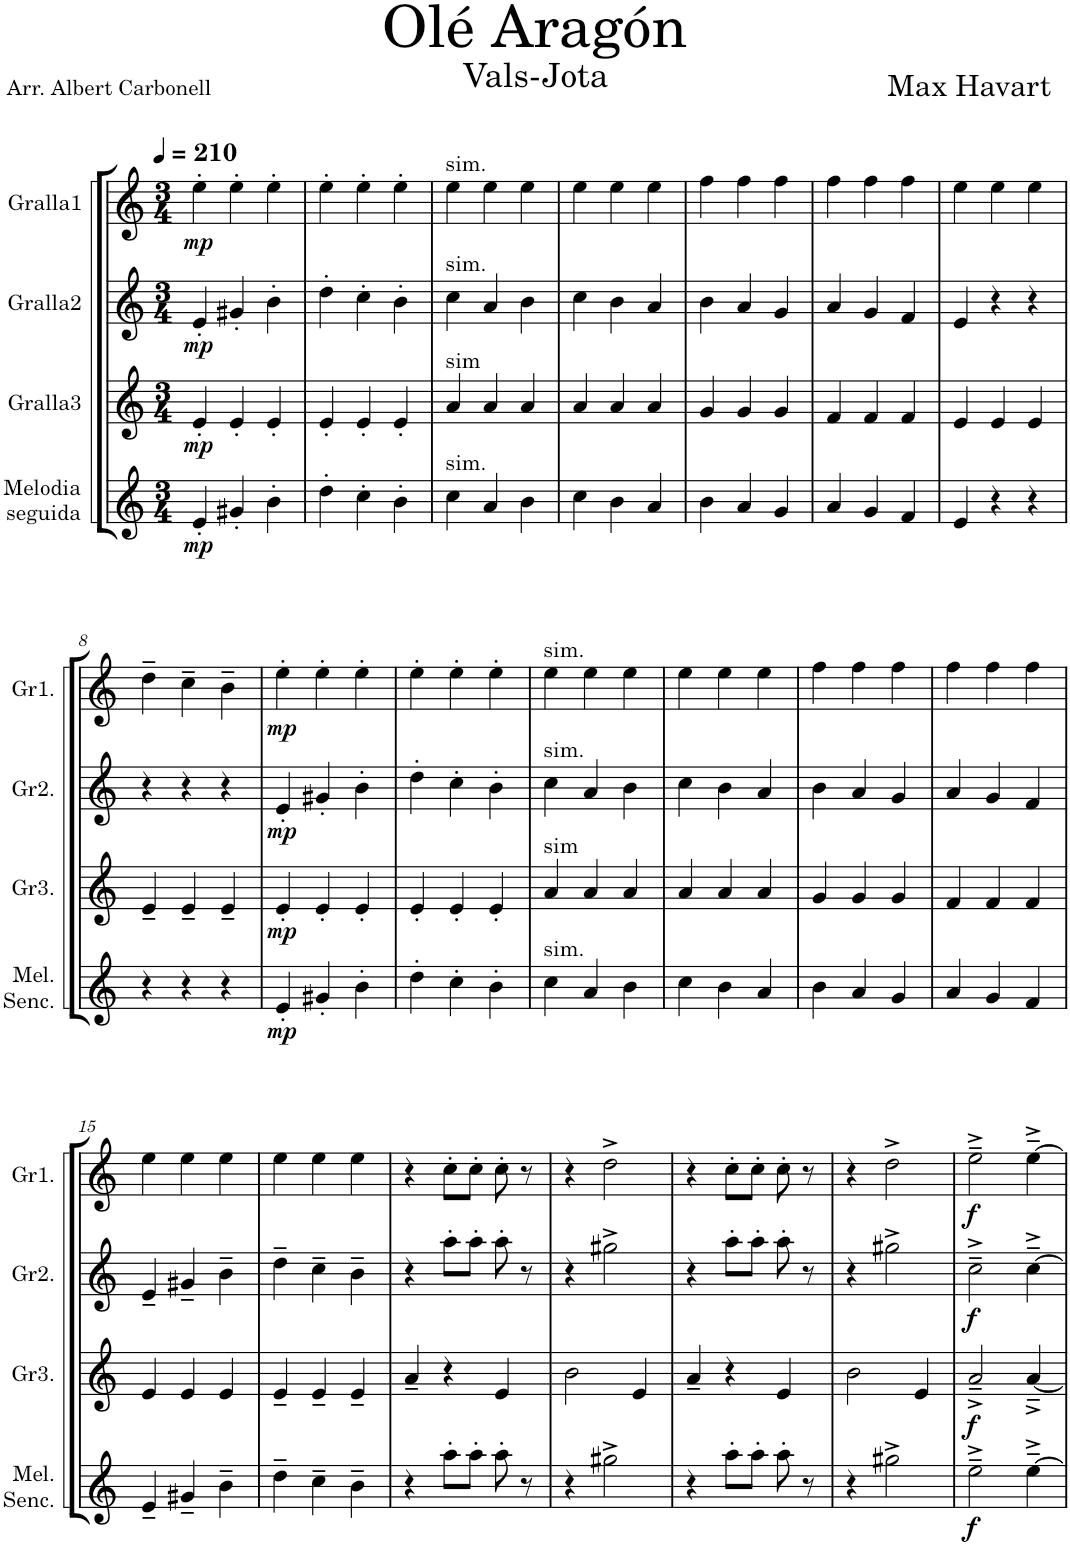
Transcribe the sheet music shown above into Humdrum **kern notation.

**kern	**dynam	**kern	**dynam	**kern	**dynam	**kern	**dynam
*part4	*part4	*part3	*part3	*part2	*part2	*part1	*part1
*staff4	*staff4	*staff3	*staff3	*staff2	*staff2	*staff1	*staff1
*I"Melodia seguida	*	*I"Gralla3	*	*I"Gralla2	*	*I"Gralla1	*
*	*	*I'Gr3.	*	*I'Gr2.	*	*I'Gr1.	*
*clefG2	*	*clefG2	*	*clefG2	*	*clefG2	*
*k[]	*	*k[]	*	*k[]	*	*k[]	*
*M3/4	*	*M3/4	*	*M3/4	*	*M3/4	*
*MM210	*	*MM210	*	*MM210	*	*MM210	*
=1	=1	=1	=1	=1	=1	=1	=1
!	!LO:DY:b	!	!LO:DY:b	!	!LO:DY:b	!	!LO:DY:b
4e'/	mp	4e'/	mp	4e'/	mp	4ee'\	mp
4g#X'/	.	4e'/	.	4g#X'/	.	4ee'\	.
4b'\	.	4e'/	.	4b'\	.	4ee'\	.
=2	=2	=2	=2	=2	=2	=2	=2
4dd'\	.	4e'/	.	4dd'\	.	4ee'\	.
4cc'\	.	4e'/	.	4cc'\	.	4ee'\	.
4b'\	.	4e'/	.	4b'\	.	4ee'\	.
=3	=3	=3	=3	=3	=3	=3	=3
!	!	!	!	!	!	!LO:TX:a:t=sim.	!
!	!	!	!	!LO:TX:a:t=sim.	!	!	!
!	!	!LO:TX:a:t=sim	!	!	!	!	!
!LO:TX:a:t=sim.	!	!	!	!	!	!	!
4cc\	.	4a/	.	4cc\	.	4ee\	.
4a/	.	4a/	.	4a/	.	4ee\	.
4b\	.	4a/	.	4b\	.	4ee\	.
=4	=4	=4	=4	=4	=4	=4	=4
4cc\	.	4a/	.	4cc\	.	4ee\	.
4b\	.	4a/	.	4b\	.	4ee\	.
4a/	.	4a/	.	4a/	.	4ee\	.
=5	=5	=5	=5	=5	=5	=5	=5
4b\	.	4g/	.	4b\	.	4ff\	.
4a/	.	4g/	.	4a/	.	4ff\	.
4g/	.	4g/	.	4g/	.	4ff\	.
=6	=6	=6	=6	=6	=6	=6	=6
4a/	.	4f/	.	4a/	.	4ff\	.
4g/	.	4f/	.	4g/	.	4ff\	.
4f/	.	4f/	.	4f/	.	4ff\	.
=7	=7	=7	=7	=7	=7	=7	=7
4e/	.	4e/	.	4e/	.	4ee\	.
4r	.	4e/	.	4r	.	4ee\	.
4r	.	4e/	.	4r	.	4ee\	.
!!LO:LB:g=z
=8	=8	=8	=8	=8	=8	=8	=8
4r	.	4e~/	.	4r	.	4dd~\	.
4r	.	4e~/	.	4r	.	4cc~\	.
4r	.	4e~/	.	4r	.	4b~\	.
=9	=9	=9	=9	=9	=9	=9	=9
!	!LO:DY:b	!	!LO:DY:b	!	!LO:DY:b	!	!LO:DY:b
4e'/	mp	4e'/	mp	4e'/	mp	4ee'\	mp
4g#X'/	.	4e'/	.	4g#X'/	.	4ee'\	.
4b'\	.	4e'/	.	4b'\	.	4ee'\	.
=10	=10	=10	=10	=10	=10	=10	=10
4dd'\	.	4e'/	.	4dd'\	.	4ee'\	.
4cc'\	.	4e'/	.	4cc'\	.	4ee'\	.
4b'\	.	4e'/	.	4b'\	.	4ee'\	.
=11	=11	=11	=11	=11	=11	=11	=11
!	!	!	!	!	!	!LO:TX:a:t=sim.	!
!	!	!	!	!LO:TX:a:t=sim.	!	!	!
!	!	!LO:TX:a:t=sim	!	!	!	!	!
!LO:TX:a:t=sim.	!	!	!	!	!	!	!
4cc\	.	4a/	.	4cc\	.	4ee\	.
4a/	.	4a/	.	4a/	.	4ee\	.
4b\	.	4a/	.	4b\	.	4ee\	.
=12	=12	=12	=12	=12	=12	=12	=12
4cc\	.	4a/	.	4cc\	.	4ee\	.
4b\	.	4a/	.	4b\	.	4ee\	.
4a/	.	4a/	.	4a/	.	4ee\	.
=13	=13	=13	=13	=13	=13	=13	=13
4b\	.	4g/	.	4b\	.	4ff\	.
4a/	.	4g/	.	4a/	.	4ff\	.
4g/	.	4g/	.	4g/	.	4ff\	.
=14	=14	=14	=14	=14	=14	=14	=14
4a/	.	4f/	.	4a/	.	4ff\	.
4g/	.	4f/	.	4g/	.	4ff\	.
4f/	.	4f/	.	4f/	.	4ff\	.
!!LO:LB:g=z
=15	=15	=15	=15	=15	=15	=15	=15
4e~/	.	4e/	.	4e~/	.	4ee\	.
4g#X~/	.	4e/	.	4g#X~/	.	4ee\	.
4b~\	.	4e/	.	4b~\	.	4ee\	.
=16	=16	=16	=16	=16	=16	=16	=16
4dd~\	.	4e~/	.	4dd~\	.	4ee\	.
4cc~\	.	4e~/	.	4cc~\	.	4ee\	.
4b~\	.	4e~/	.	4b~\	.	4ee\	.
=17	=17	=17	=17	=17	=17	=17	=17
4r	.	4a~/	.	4r	.	4r	.
8aa'\L	.	4r	.	8aa'\L	.	8cc'\L	.
8aa'\J	.	.	.	8aa'\J	.	8cc'\J	.
8aa'\	.	4e/	.	8aa'\	.	8cc'\	.
8r	.	.	.	8r	.	8r	.
=18	=18	=18	=18	=18	=18	=18	=18
4r	.	2b\	.	4r	.	4r	.
2gg#X^\	.	.	.	2gg#X^\	.	2dd^\	.
.	.	4e/	.	.	.	.	.
=19	=19	=19	=19	=19	=19	=19	=19
4r	.	4a~/	.	4r	.	4r	.
8aa'\L	.	4r	.	8aa'\L	.	8cc'\L	.
8aa'\J	.	.	.	8aa'\J	.	8cc'\J	.
8aa'\	.	4e/	.	8aa'\	.	8cc'\	.
8r	.	.	.	8r	.	8r	.
=20	=20	=20	=20	=20	=20	=20	=20
4r	.	2b\	.	4r	.	4r	.
2gg#X^\	.	.	.	2gg#X^\	.	2dd^\	.
.	.	4e/	.	.	.	.	.
=21	=21	=21	=21	=21	=21	=21	=21
!	!LO:DY:b	!	!LO:DY:b	!	!LO:DY:b	!	!LO:DY:b
2ee~^\	f	2a~^/	f	2cc~^\	f	2ee~^\	f
[4ee~^\	.	[4a~^/	.	[4cc~^\	.	[4ee~^\	.
=	=	=	=	=	=	=	=
*-	*-	*-	*-	*-	*-	*-	*-
